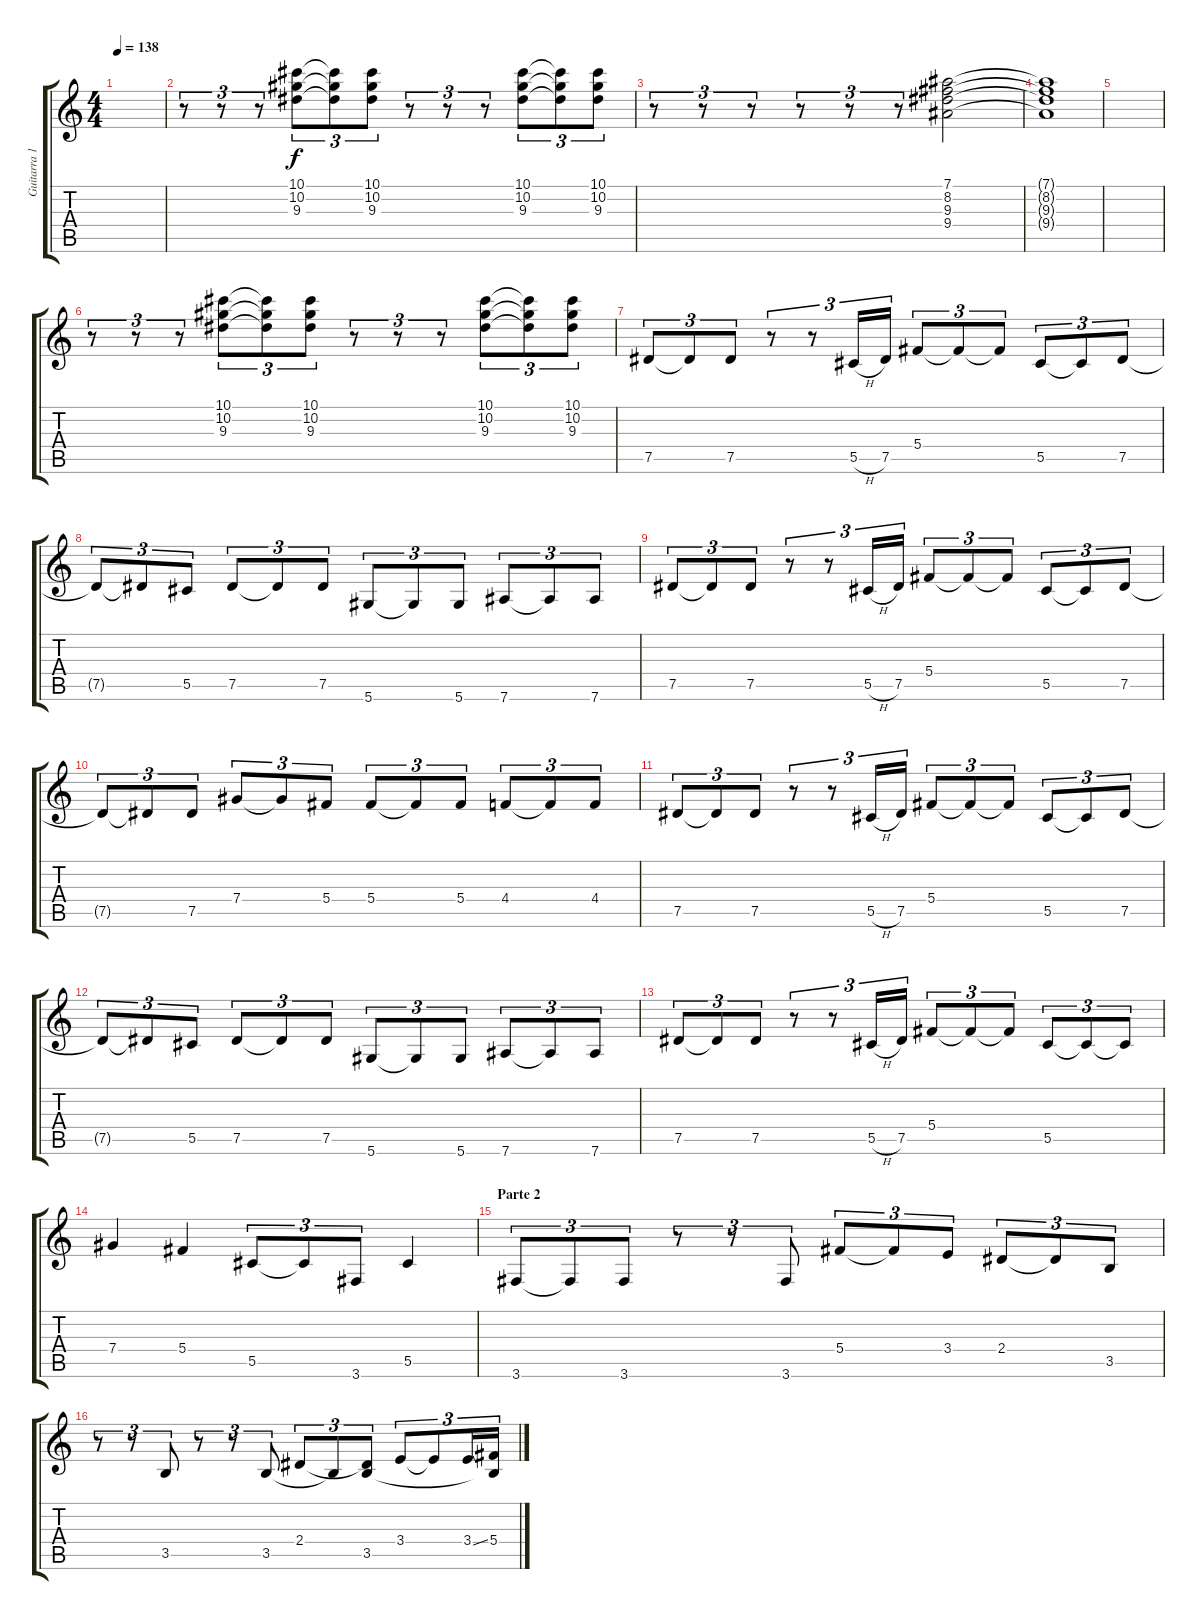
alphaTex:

\track ("Guitarra 1" "Guitarra 1") {instrument electricguitarjazz}
\staff {score tabs}
\tuning (Eb4 Bb3 Gb3 Db3 Ab2 Eb2) {hide}
\ts (4 4)
\tempo 138
\clef g2
\ks c
|
r.8{tu (3 2)} r.8{tu (3 2)} r.8{tu (3 2)} (10.1 10.2 9.3).8{tu (3 2)} (10.1{t} 10.2{t} 9.3{t}).8{tu (3 2)} (10.1 10.2 9.3).8{tu (3 2)} r.8{tu (3 2)} r.8{tu (3 2)} r.8{tu (3 2)} (10.1 10.2 9.3).8{tu (3 2)} (10.1{t} 10.2{t} 9.3{t}).8{tu (3 2)} (10.1 10.2 9.3).8{tu (3 2)} |
r.8{tu (3 2)} r.8{tu (3 2)} r.8{tu (3 2)} r.8{tu (3 2)} r.8{tu (3 2)} r.8{tu (3 2)} (7.1 8.2 9.3 9.4).2 |
(7.1{t} 8.2{t} 9.3{t} 9.4{t}).1 |
|
r.8{tu (3 2)} r.8{tu (3 2)} r.8{tu (3 2)} (10.1 10.2 9.3).8{tu (3 2)} (10.1{t} 10.2{t} 9.3{t}).8{tu (3 2)} (10.1 10.2 9.3).8{tu (3 2)} r.8{tu (3 2)} r.8{tu (3 2)} r.8{tu (3 2)} (10.1 10.2 9.3).8{tu (3 2)} (10.1{t} 10.2{t} 9.3{t}).8{tu (3 2)} (10.1 10.2 9.3).8{tu (3 2)} |
7.5.8{tu (3 2) instrument electricguitarmuted} 7.5{t}.8{tu (3 2)} 7.5.8{tu (3 2)} r.8{tu (3 2)} r.8{tu (3 2)} 5.5{h}.16{tu (3 2)} 7.5.16{tu (3 2)} 5.4.8{tu (3 2)} 5.4{t}.8{tu (3 2)} 5.4{t}.8{tu (3 2)} 5.5.8{tu (3 2)} 5.5{t}.8{tu (3 2)} 7.5.8{tu (3 2)} |
7.5{t}.8{tu (3 2)} 7.5{t}.8{tu (3 2)} 5.5.8{tu (3 2)} 7.5.8{tu (3 2)} 7.5{t}.8{tu (3 2)} 7.5.8{tu (3 2)} 5.6.8{tu (3 2)} 5.6{t}.8{tu (3 2)} 5.6.8{tu (3 2)} 7.6.8{tu (3 2)} 7.6{t}.8{tu (3 2)} 7.6.8{tu (3 2)} |
7.5.8{tu (3 2)} 7.5{t}.8{tu (3 2)} 7.5.8{tu (3 2)} r.8{tu (3 2)} r.8{tu (3 2)} 5.5{h}.16{tu (3 2)} 7.5.16{tu (3 2)} 5.4.8{tu (3 2)} 5.4{t}.8{tu (3 2)} 5.4{t}.8{tu (3 2)} 5.5.8{tu (3 2)} 5.5{t}.8{tu (3 2)} 7.5.8{tu (3 2)} |
7.5{t}.8{tu (3 2)} 7.5{t}.8{tu (3 2)} 7.5.8{tu (3 2)} 7.4.8{tu (3 2)} 7.4{t}.8{tu (3 2)} 5.4.8{tu (3 2)} 5.4.8{tu (3 2)} 5.4{t}.8{tu (3 2)} 5.4.8{tu (3 2)} 4.4.8{tu (3 2)} 4.4{t}.8{tu (3 2)} 4.4.8{tu (3 2)} |
7.5.8{tu (3 2)} 7.5{t}.8{tu (3 2)} 7.5.8{tu (3 2)} r.8{tu (3 2)} r.8{tu (3 2)} 5.5{h}.16{tu (3 2)} 7.5.16{tu (3 2)} 5.4.8{tu (3 2)} 5.4{t}.8{tu (3 2)} 5.4{t}.8{tu (3 2)} 5.5.8{tu (3 2)} 5.5{t}.8{tu (3 2)} 7.5.8{tu (3 2)} |
7.5{t}.8{tu (3 2)} 7.5{t}.8{tu (3 2)} 5.5.8{tu (3 2)} 7.5.8{tu (3 2)} 7.5{t}.8{tu (3 2)} 7.5.8{tu (3 2)} 5.6.8{tu (3 2)} 5.6{t}.8{tu (3 2)} 5.6.8{tu (3 2)} 7.6.8{tu (3 2)} 7.6{t}.8{tu (3 2)} 7.6.8{tu (3 2)} |
7.5.8{tu (3 2)} 7.5{t}.8{tu (3 2)} 7.5.8{tu (3 2)} r.8{tu (3 2)} r.8{tu (3 2)} 5.5{h}.16{tu (3 2)} 7.5.16{tu (3 2)} 5.4.8{tu (3 2)} 5.4{t}.8{tu (3 2)} 5.4{t}.8{tu (3 2)} 5.5.8{tu (3 2)} 5.5{t}.8{tu (3 2)} 5.5{t}.8{tu (3 2)} |
7.4.4 5.4.4 5.5.8{tu (3 2)} 5.5{t}.8{tu (3 2)} 3.6.8{tu (3 2)} 5.5.4 |
\section ("" "Parte 2")
3.6.8{tu (3 2) instrument electricguitarmuted} 3.6{t}.8{tu (3 2)} 3.6.8{tu (3 2)} r.8{tu (3 2)} r.8{tu (3 2)} 3.6.8{tu (3 2)} 5.4.8{tu (3 2)} 5.4{t}.8{tu (3 2)} 3.4.8{tu (3 2)} 2.4.8{tu (3 2)} 2.4{t}.8{tu (3 2)} 3.5.8{tu (3 2)} |
r.8{tu (3 2)} r.8{tu (3 2)} 3.5.8{tu (3 2)} r.8{tu (3 2)} r.8{tu (3 2)} 3.5.8{tu (3 2)} 2.4.8{tu (3 2) instrument electricguitarjazz} 3.5{t}.8{tu (3 2)} (2.4{t} 3.5).8{tu (3 2)} 3.4.8{tu (3 2)} 3.4{t}.8{tu (3 2)} 3.4{ss}.16{tu (3 2)} (5.4 3.5{t}).16{tu (3 2)}
